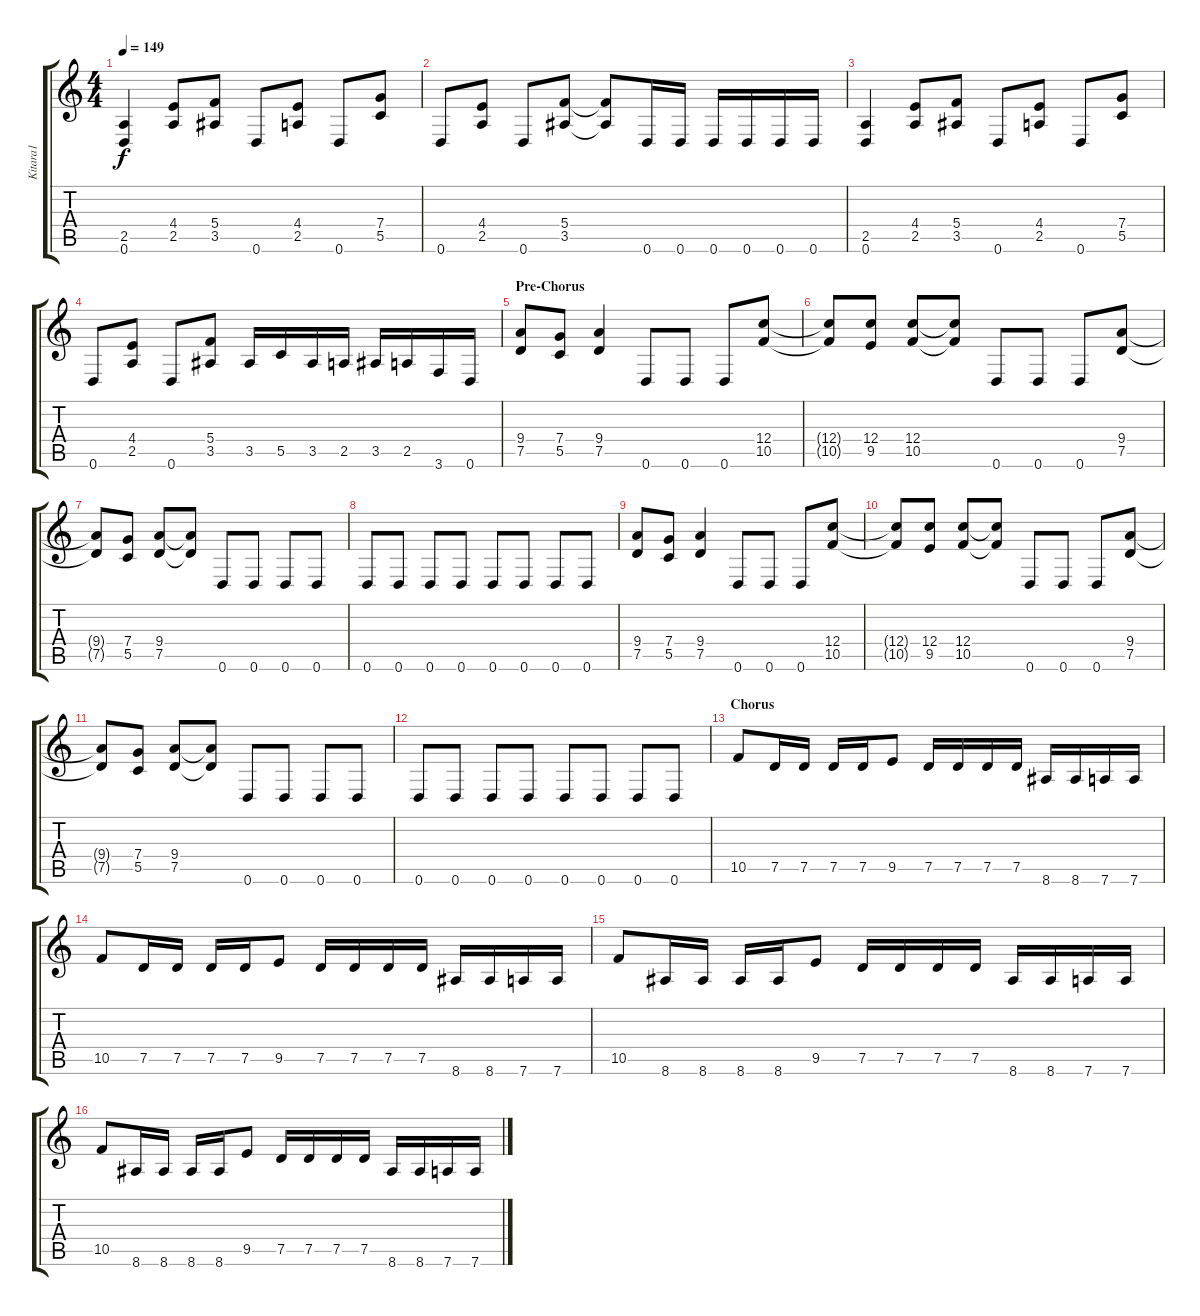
\track ("Kitara1" "Kitara1") {instrument distortionguitar}
\staff {score tabs}
\tuning (D4 A3 F3 C3 G2 D2) {hide}
\ts (4 4)
\tempo 149
\clef g2
\ks c
(2.5 0.6).4{dy f} (4.4 2.5).8 (5.4 3.5).8 0.6.8 (4.4 2.5).8 0.6.8 (7.4 5.5).8 |
0.6.8 (4.4 2.5).8 0.6.8 (5.4 3.5).8 (5.4{t} 3.5{t}).8 0.6.16 0.6.16 0.6.16 0.6.16 0.6.16 0.6.16 |
(2.5 0.6).4 (4.4 2.5).8 (5.4 3.5).8 0.6.8 (4.4 2.5).8 0.6.8 (7.4 5.5).8 |
0.6.8 (4.4 2.5).8 0.6.8 (5.4 3.5).8 3.5.16 5.5.16 3.5.16 2.5.16 3.5.16 2.5.16 3.6.16 0.6.16 |
\section ("" "Pre-Chorus")
(9.4 7.5).8 (7.4 5.5).8 (9.4 7.5).4 0.6.8 0.6.8 0.6.8 (12.4 10.5).8 |
(12.4{t} 10.5{t}).8 (12.4 9.5).8 (12.4 10.5).8 (12.4{t} 10.5{t}).8 0.6.8 0.6.8 0.6.8 (9.4 7.5).8 |
(9.4{t} 7.5{t}).8 (7.4 5.5).8 (9.4 7.5).8 (9.4{t} 7.5{t}).8 0.6.8 0.6.8 0.6.8 0.6.8 |
0.6.8 0.6.8 0.6.8 0.6.8 0.6.8 0.6.8 0.6.8 0.6.8 |
(9.4 7.5).8 (7.4 5.5).8 (9.4 7.5).4 0.6.8 0.6.8 0.6.8 (12.4 10.5).8 |
(12.4{t} 10.5{t}).8 (12.4 9.5).8 (12.4 10.5).8 (12.4{t} 10.5{t}).8 0.6.8 0.6.8 0.6.8 (9.4 7.5).8 |
(9.4{t} 7.5{t}).8 (7.4 5.5).8 (9.4 7.5).8 (9.4{t} 7.5{t}).8 0.6.8 0.6.8 0.6.8 0.6.8 |
0.6.8 0.6.8 0.6.8 0.6.8 0.6.8 0.6.8 0.6.8 0.6.8 |
\section ("" "Chorus")
10.5.8 7.5.16 7.5.16 7.5.16 7.5.16 9.5.8 7.5.16 7.5.16 7.5.16 7.5.16 8.6.16 8.6.16 7.6.16 7.6.16 |
10.5.8 7.5.16 7.5.16 7.5.16 7.5.16 9.5.8 7.5.16 7.5.16 7.5.16 7.5.16 8.6.16 8.6.16 7.6.16 7.6.16 |
10.5.8 8.6.16 8.6.16 8.6.16 8.6.16 9.5.8 7.5.16 7.5.16 7.5.16 7.5.16 8.6.16 8.6.16 7.6.16 7.6.16 |
10.5.8 8.6.16 8.6.16 8.6.16 8.6.16 9.5.8 7.5.16 7.5.16 7.5.16 7.5.16 8.6.16 8.6.16 7.6.16 7.6.16
